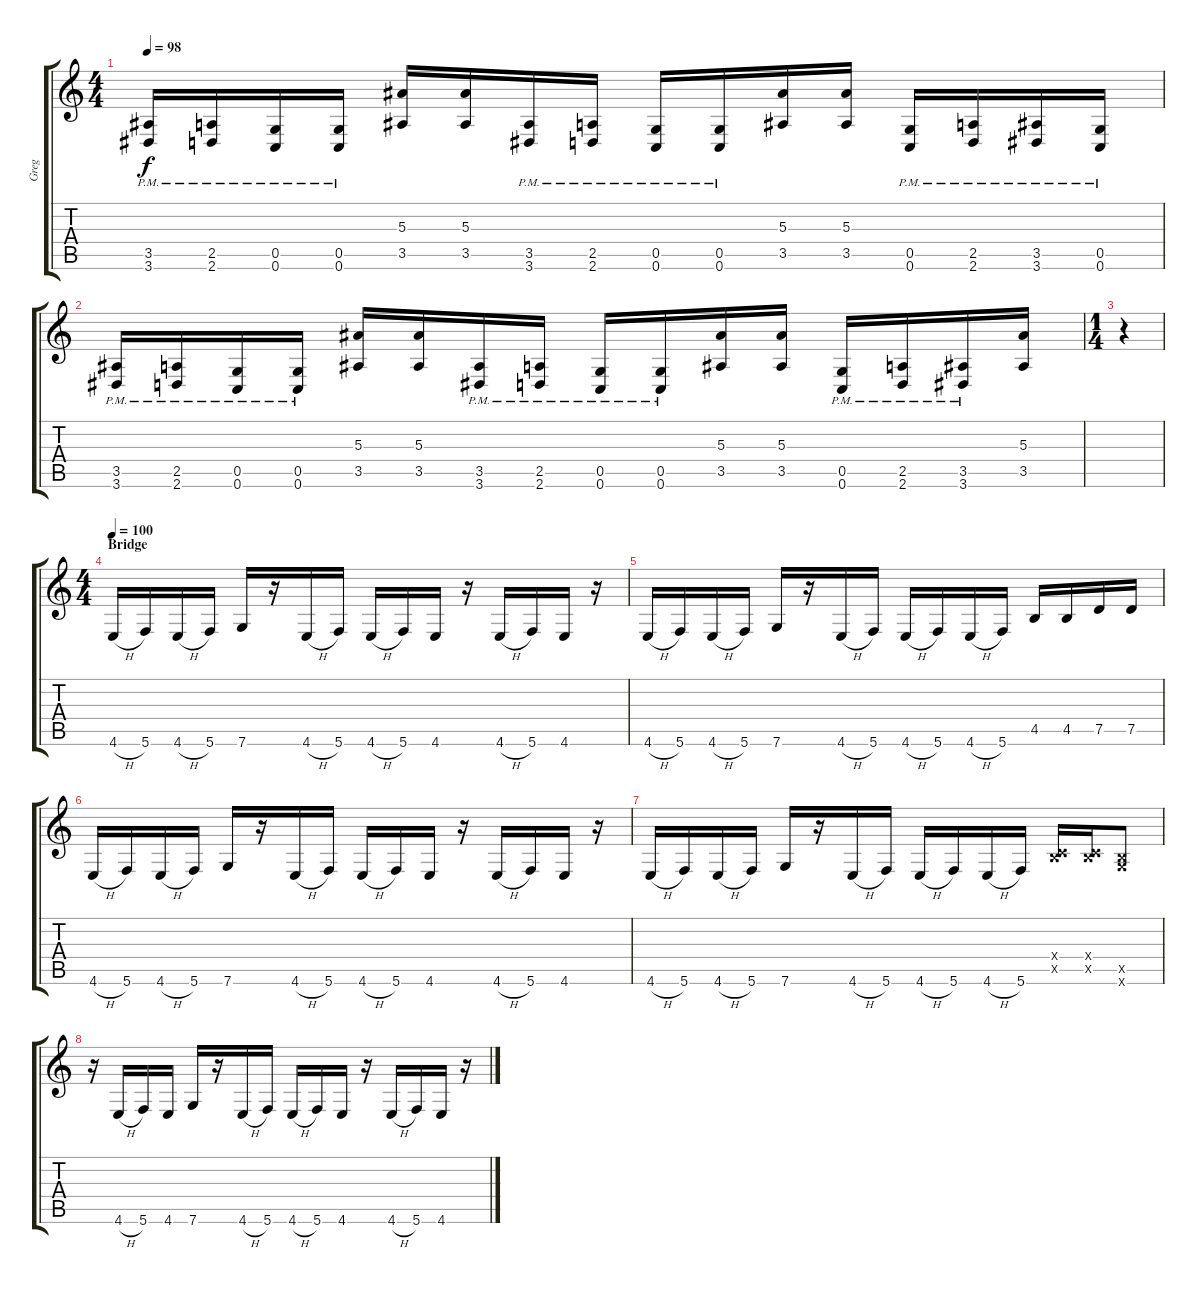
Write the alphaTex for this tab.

\track ("Greg" "Greg") {instrument distortionguitar}
\staff {score tabs}
\tuning (D4 A3 F3 C3 G2 C2) {hide}
\ts (4 4)
\tempo 98
\clef g2
\ks c
(3.5 3.6{pm}).16{dy f} (2.5{pm} 2.6{pm}).16 (0.5{pm} 0.6{pm}).16 (0.5{pm} 0.6{pm}).16 (5.3 3.5).16 (5.3 3.5).16 (3.5{pm} 3.6{pm}).16 (2.5{pm} 2.6{pm}).16 (0.5{pm} 0.6{pm}).16 (0.5{pm} 0.6{pm}).16 (5.3 3.5).16 (5.3 3.5).16 (0.5{pm} 0.6{pm}).16 (2.5{pm} 2.6{pm}).16 (3.5{pm} 3.6{pm}).16 (0.5{pm} 0.6{pm}).16 |
(3.5 3.6{pm}).16 (2.5{pm} 2.6{pm}).16 (0.5{pm} 0.6{pm}).16 (0.5{pm} 0.6{pm}).16 (5.3 3.5).16 (5.3 3.5).16 (3.5{pm} 3.6{pm}).16 (2.5{pm} 2.6{pm}).16 (0.5{pm} 0.6{pm}).16 (0.5{pm} 0.6{pm}).16 (5.3 3.5).16 (5.3 3.5).16 (0.5{pm} 0.6{pm}).16 (2.5{pm} 2.6{pm}).16 (3.5{pm} 3.6{pm}).16 (5.3 3.5).16 |
\ts (1 4)
r.4 |
\ts (4 4)
\section ("" "Bridge")
\tempo 100
4.6{h}.16 5.6.16 4.6{h}.16 5.6.16 7.6.16 r.16 4.6{h}.16 5.6.16 4.6{h}.16 5.6.16 4.6.16 r.16 4.6{h}.16 5.6.16 4.6.16 r.16 |
4.6{h}.16 5.6.16 4.6{h}.16 5.6.16 7.6.16 r.16 4.6{h}.16 5.6.16 4.6{h}.16 5.6.16 4.6{h}.16 5.6.16 4.5.16 4.5.16 7.5.16 7.5.16 |
4.6{h}.16 5.6.16 4.6{h}.16 5.6.16 7.6.16 r.16 4.6{h}.16 5.6.16 4.6{h}.16 5.6.16 4.6.16 r.16 4.6{h}.16 5.6.16 4.6.16 r.16 |
4.6{h}.16 5.6.16 4.6{h}.16 5.6.16 7.6.16 r.16 4.6{h}.16 5.6.16 4.6{h}.16 5.6.16 4.6{h}.16 5.6.16 (0.4{x} 4.5{x}).16 (0.4{x} 4.5{x}).16 (4.5{x} 7.6{x}).8 |
r.16 4.6{h}.16 5.6.16 4.6.16 7.6.16 r.16 4.6{h}.16 5.6.16 4.6{h}.16 5.6.16 4.6.16 r.16 4.6{h}.16 5.6.16 4.6.16 r.16
